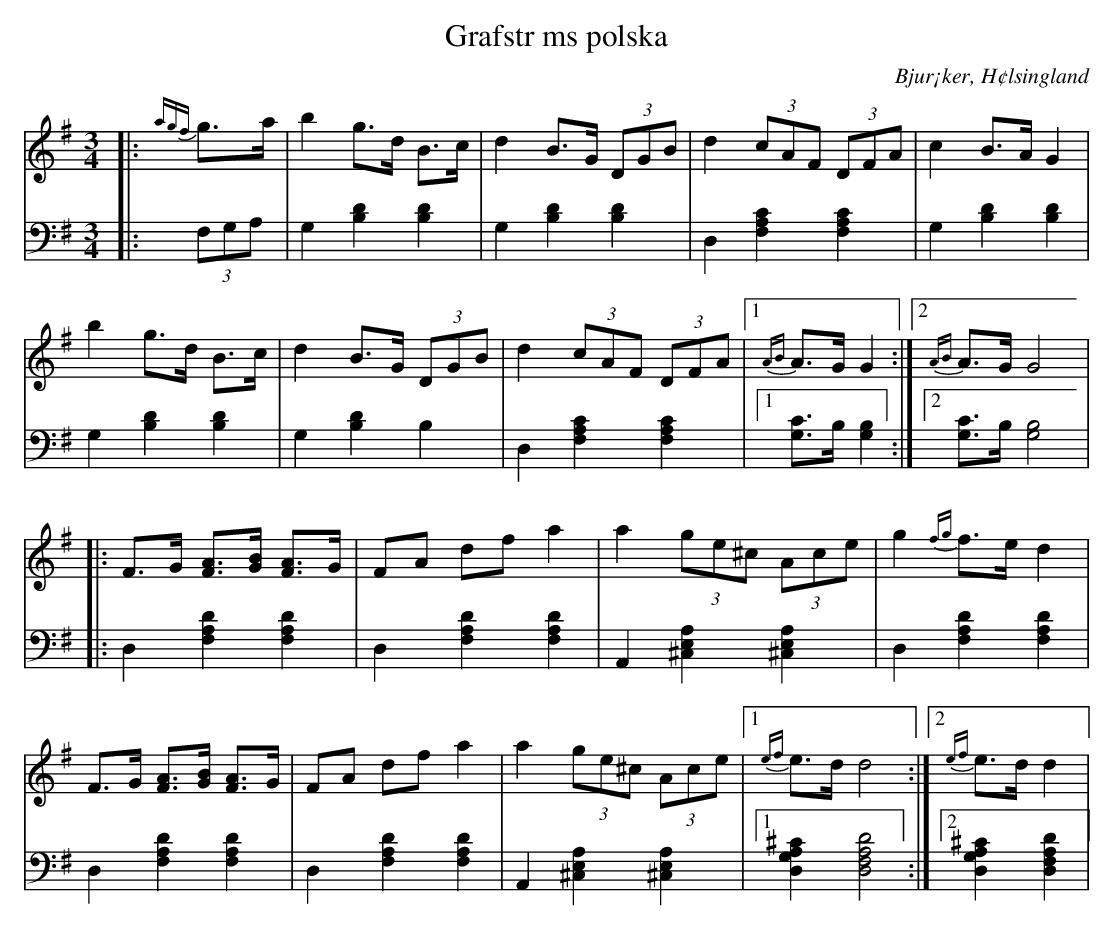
X:1
T: Grafstr ms polska
O: Bjur¡ker, H¢lsingland
M: 3/4
L: 1/8
K: G
V:1
V:2
V: 1
|:{agf}g>a|b2 g>d B>c|d2 B>G (3DGB|d2 (3cAF (3DFA|c2 B>A G2|
b2 g>d B>c|d2 B>G (3DGB|d2 (3cAF (3DFA|1 {AB}A>G G2:|2 {AB}A>G G4|
|:F>G [FA]>[GB] [FA]>G |FA df a2 |a2 (3ge^c (3Ace |g2 {fg}f>e d2 |
F>G [FA]>[GB] [FA]>G |FA df a2 |a2 (3ge^c (3Ace |1 {ef}e>d d4:|2 {ef}e>d d2|
V:2 clef=bass
|:(3F,G,A, | G,2 [B,2D2] [B,2D2]| G,2 [B,2D2] [B,2D2]|D,2 [F,2A,2C2] [F,2A,2C2]| G,2 [B,2D2] [B,2D2]|
G,2 [B,2D2] [B,2D2]|G,2 [B,2D2] B,2|D,2 [F,2A,2C2] [F,2A,2C2]|1 [G,C]>B, [G,2B,2]:|2 [G,C]>B, [G,4B,4]|
|:D,2 [F,2A,2D2] [F,2A,2D2]|D,2 [F,2A,2D2] [F,2A,2D2]| A,,2 [^C,2E,2A,2] [^C,2E,2A,2]|D,2 [F,2A,2D2] [F,2A,2D2] |
D,2 [F,2A,2D2] [F,2A,2D2] | D,2 [F,2A,2D2] [F,2A,2D2] | A,,2 [^C,2E,2A,2] [^C,2E,2A,2]|1 [D,2G,2A,2^C2] [D,4F,4A,4D4]:|2 [D,2G,2A,2^C2] [D,2F,2A,2D2]|
